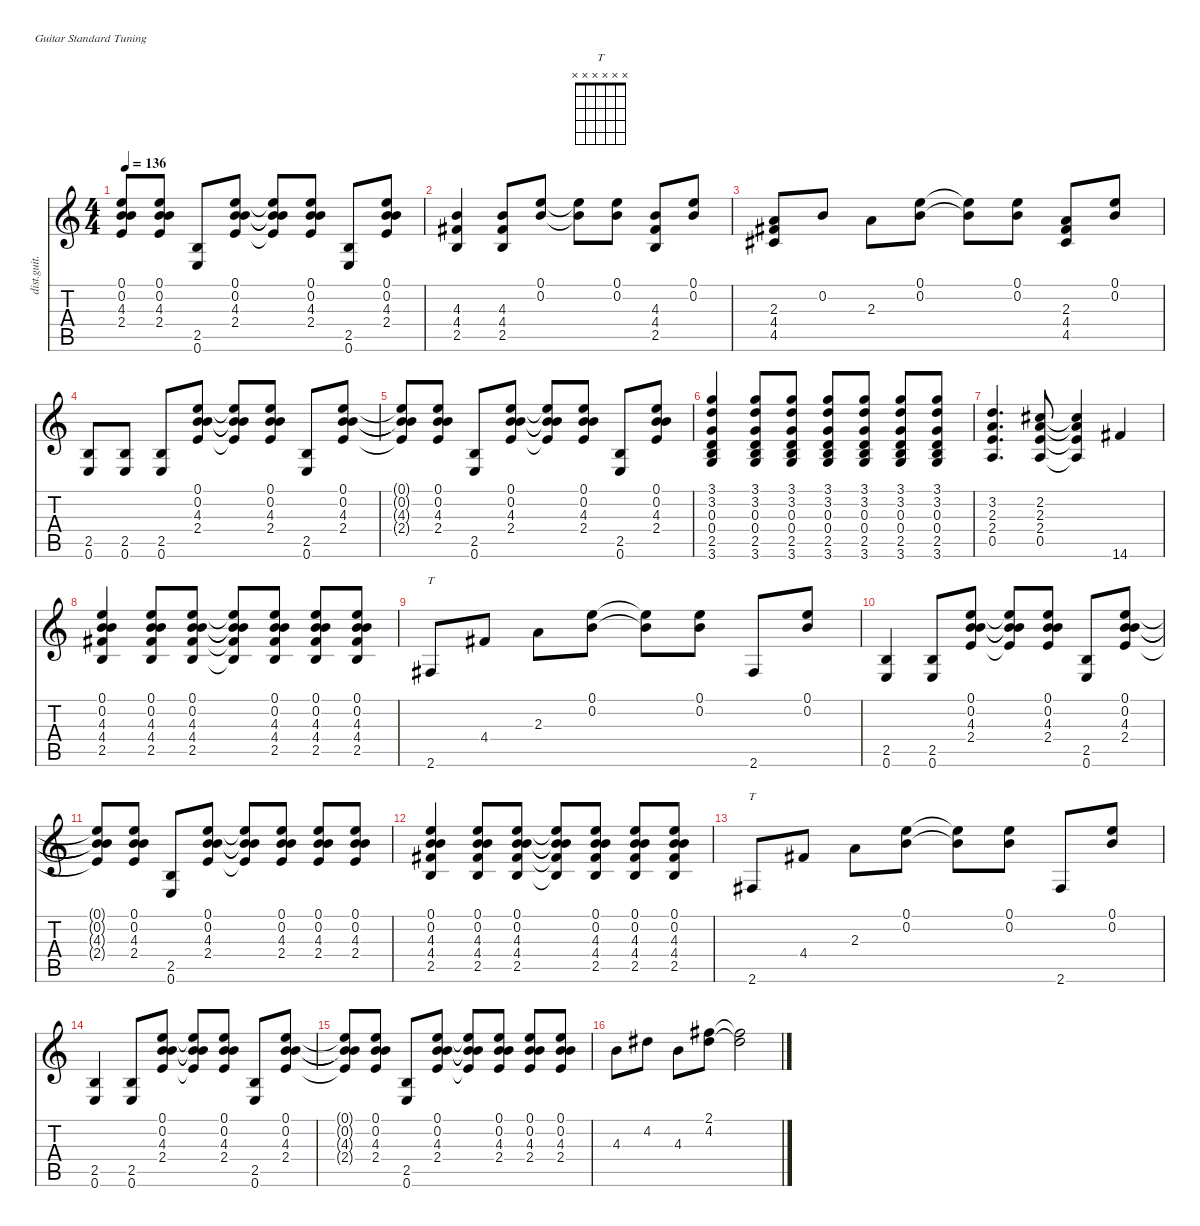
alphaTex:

\defaultSystemsLayout 4
\hideDynamics
\bracketExtendMode nobrackets
\otherSystemsTrackNameOrientation horizontal
\track ("Guitar 3" "dist.guit.") {instrument distortionguitar}
\staff {score tabs}
\tuning (E4 B3 G3 D3 A2 E2)
\chord ("T" x x x x x x)
\ts (4 4)
\tempo 136
\clef g2
\ks c
(0.1{t} 0.2{t} 4.3{t} 2.4{t}).8{dy f} (0.1 0.2 4.3 2.4).8 (2.5 0.6).8 (0.1 0.2 4.3 2.4).8 (0.1{t} 0.2{t} 4.3{t} 2.4{t}).8 (0.1 0.2 4.3 2.4).8 (2.5 0.6).8 (0.1 0.2 4.3 2.4).8 |
(4.3 4.4{acc #} 2.5).4 (4.3 4.4{acc #} 2.5).8 (0.1 0.2).8 (0.1{t} 0.2{t}).8 (0.1 0.2).8 (4.3 4.4{acc #} 2.5).8 (0.1 0.2).8 |
(2.3 4.4{acc #} 4.5{acc #}).8 0.2.8 2.3.8 (0.1 0.2).8 (0.1{t} 0.2{t}).8 (0.1 0.2).8 (2.3 4.4{acc #} 4.5{acc #}).8 (0.1 0.2).8 |
(2.5 0.6).8 (2.5 0.6).8 (2.5 0.6).8 (0.1 0.2 4.3 2.4).8 (0.1{t} 0.2{t} 4.3{t} 2.4{t}).8 (0.1 0.2 4.3 2.4).8 (2.5 0.6).8 (0.1 0.2 4.3 2.4).8 |
(0.1{t} 0.2{t} 4.3{t} 2.4{t}).8 (0.1 0.2 4.3 2.4).8 (2.5 0.6).8 (0.1 0.2 4.3 2.4).8 (0.1{t} 0.2{t} 4.3{t} 2.4{t}).8 (0.1 0.2 4.3 2.4).8 (2.5 0.6).8 (0.1 0.2 4.3 2.4).8 |
(3.1 3.2 0.3 0.4 2.5 3.6).4 (3.1 3.2 0.3 0.4 2.5 3.6).8 (3.1 3.2 0.3 0.4 2.5 3.6).8 (3.1 3.2 0.3 0.4 2.5 3.6).8 (3.1 3.2 0.3 0.4 2.5 3.6).8 (3.1 3.2 0.3 0.4 2.5 3.6).8 (3.1 3.2 0.3 0.4 2.5 3.6).8 |
(3.2 2.3 2.4 0.5).4{d} (2.2{acc #} 2.3 2.4 0.5).8 (2.2{t acc #} 2.3{t} 2.4{t} 0.5{t}).4 14.6{acc #}.4 |
(0.1 0.2 4.3 4.4{acc #} 2.5).4 (0.1 0.2 4.3 4.4{acc #} 2.5).8 (0.1 0.2 4.3 4.4{acc #} 2.5).8 (0.1{t} 0.2{t} 4.3{t} 4.4{t acc #} 2.5{t}).8 (0.1 0.2 4.3 4.4{acc #} 2.5).8 (0.1 0.2 4.3 4.4{acc #} 2.5).8 (0.1 0.2 4.3 4.4{acc #} 2.5).8 |
2.6{acc #}.8{ch "T"} 4.4{acc #}.8 2.3.8 (0.1 0.2).8 (0.1{t} 0.2{t}).8 (0.1 0.2).8 2.6{acc #}.8 (0.1 0.2).8 |
(2.5 0.6).4 (2.5 0.6).8 (0.1 0.2 4.3 2.4).8 (0.1{t} 0.2{t} 4.3{t} 2.4{t}).8 (0.1 0.2 4.3 2.4).8 (2.5 0.6).8 (0.1 0.2 4.3 2.4).8 |
(0.1{t} 0.2{t} 4.3{t} 2.4{t}).8 (0.1 0.2 4.3 2.4).8 (2.5 0.6).8 (0.1 0.2 4.3 2.4).8 (0.1{t} 0.2{t} 4.3{t} 2.4{t}).8 (0.1 0.2 4.3 2.4).8 (0.1 0.2 4.3 2.4).8 (0.1 0.2 4.3 2.4).8 |
(0.1 0.2 4.3 4.4{acc #} 2.5).4 (0.1 0.2 4.3 4.4{acc #} 2.5).8 (0.1 0.2 4.3 4.4{acc #} 2.5).8 (0.1{t} 0.2{t} 4.3{t} 4.4{t acc #} 2.5{t}).8 (0.1 0.2 4.3 4.4{acc #} 2.5).8 (0.1 0.2 4.3 4.4{acc #} 2.5).8 (0.1 0.2 4.3 4.4{acc #} 2.5).8 |
2.6{acc #}.8{ch "T"} 4.4{acc #}.8 2.3.8 (0.1 0.2).8 (0.1{t} 0.2{t}).8 (0.1 0.2).8 2.6{acc #}.8 (0.1 0.2).8 |
(2.5 0.6).4 (2.5 0.6).8 (0.1 0.2 4.3 2.4).8 (0.1{t} 0.2{t} 4.3{t} 2.4{t}).8 (0.1 0.2 4.3 2.4).8 (2.5 0.6).8 (0.1 0.2 4.3 2.4).8 |
(0.1{t} 0.2{t} 4.3{t} 2.4{t}).8 (0.1 0.2 4.3 2.4).8 (2.5 0.6).8 (0.1 0.2 4.3 2.4).8 (0.1{t} 0.2{t} 4.3{t} 2.4{t}).8 (0.1 0.2 4.3 2.4).8 (0.1 0.2 4.3 2.4).8 (0.1 0.2 4.3 2.4).8 |
4.3.8 4.2{acc #}.8 4.3.8 (2.1{acc #} 4.2{acc #}).8 (2.1{t acc #} 4.2{t acc #}).2
